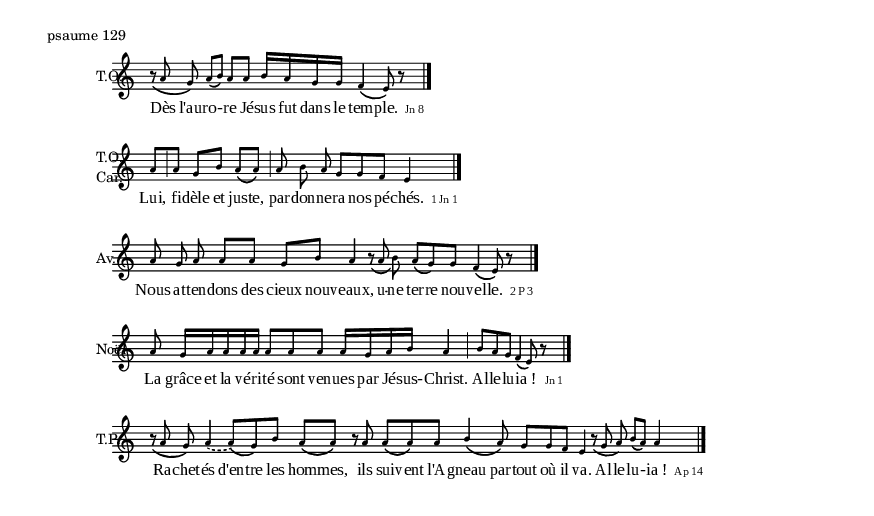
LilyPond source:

\version "2.12.0"
 \include "definitions.ly"
 \markup {psaume  129}


\relative a' { 
	\new Staff {
		\cadenzaOn
		\set Staff.instrumentName = \markup{ \center-column { T.O. } }
		\times 2/3 { r8_\( a g\) }
		a[\( b\)] 
		a[ a]
		b16[ a g g]
		f4\( e8\) r8
		\endBar
	}

	\addlyrics {
		Dès l'au -- ro -- - -- re Jé -- sus fut dans le tem -- ple. 
		\markup { \citation #"Jn 8" } 
	}
}


\relative a' { 
	\new Staff {
		\cadenzaOn
		\set Staff.instrumentName = \markup{ \center-column { T.O. Car. } }
		a8[ \cesure a]
		g[ b]
		a[\( a\)]
		\cesure
		\times 2/3 { a b a }
		\times 2/3 { g[ g f] }
		e4
		\endBar
	}

	\addlyrics {
		Lui, fi -- dèle et jus -- te, par -- don -- ne -- ra nos pé -- chés.
		\markup { \citation #"1 Jn 1" } 
	}
}


\relative a' { 
	\new Staff {
		\cadenzaOn
		\set Staff.instrumentName = \markup{ \center-column { Av. } }
		\times 2/3 { a8 g a }
		a[ a]
		g[ b]
		a4
		\espace
		\times 2/3 { r8_\( a b\) }
		\times 2/3 { a[\( g\) g] }
		\times 2/3 { f4\( e8\) } r8
		\endBar
	}

	\addlyrics {
		Nous at -- ten -- dons des cieux nou -- veaux, u -- ne  ter -- re nou -- vel -- le.
		\markup { \citation #"2 P 3" } 
	}
}
\relative a' { 
	\new Staff {
		\cadenzaOn
		\set Staff.instrumentName = \markup{ \center-column { Noël } }
		a8
		\times 2/5 {g16[a a a a]}
		\times 2/3 { a8[ a a] }
		a16[ g a b]
		a4 \cesure
		\times 2/3 { b8[ a g] }
		f4\( e8\) r8
		
		
		\endBar
	}

	\addlyrics {
		La grâce et la vé -- ri -- té sont ven -- ues par Jé -- sus- -- Christ. Al -- le -- lu -- "ia !" _
		\markup { \citation #"Jn 1" } 
	}
}


\relative a' { 
	\new Staff {
		\cadenzaOn
		\set Staff.instrumentName = \markup{ \center-column { T.P. } }
		\times 2/3 { r8_\( a g\) }
		\slurDashed
		a4(
		\times 2/3 { a8)[_\( g\) b] }
		a[\( a\)]
		\espace
		r a
		\times 2/3 { a[\( a\) a] }
		\override Stem #'neutral-direction = #up
		\times 2/3 { b4\( a8\) }
		\times 2/3 { g[ g f] }
		e4
		\espall
		\times 2/3 { r8_\( g a\) }
		b[\( a\)]
		a4
		\endBar
	}

	\addlyrics {
		Ra -- chet -- és d'en -- tre les hom -- mes, ils sui -- vent l'A -- gneau par -- tout où il va. Al -- le -- lu -- - -- "ia !"
		\markup { \citation #"Ap 14" } 
	}
}

